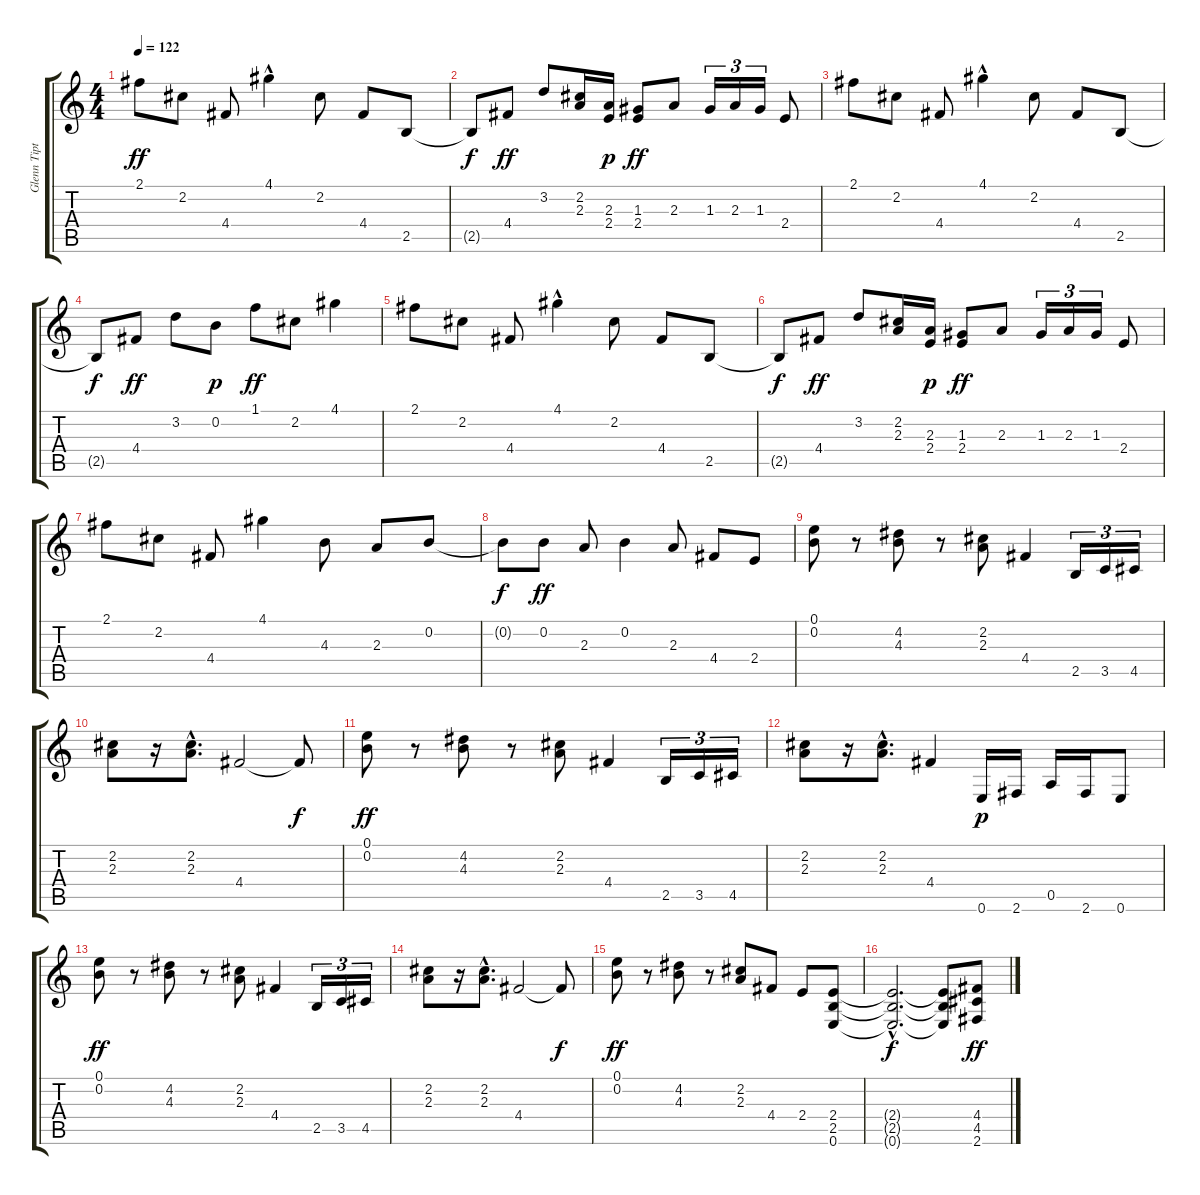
\track ("Glenn Tipton" "Glenn Tipt") {instrument distortionguitar}
\staff {score tabs}
\tuning (E4 B3 G3 D3 A2 E2) {hide}
\ts (4 4)
\tempo 122
\clef g2
\ks c
2.1.8{dy ff instrument distortionguitar} 2.2.8 4.4.8 4.1{hac}.4 2.2.8 4.4.8 2.5.8 |
2.5{t}.8{dy f} 4.4.8{dy ff} 3.2.8 (2.2 2.3).16 (2.3 2.4).16{dy p} (1.3 2.4).8{dy ff} 2.3.8 1.3.16{tu (3 2)} 2.3.16{tu (3 2)} 1.3.16{tu (3 2)} 2.4.8 |
2.1.8 2.2.8 4.4.8 4.1{hac}.4 2.2.8 4.4.8 2.5.8 |
2.5{t}.8{dy f} 4.4.8{dy ff} 3.2.8 0.2.8{dy p} 1.1.8{dy ff} 2.2.8 4.1.4 |
2.1.8 2.2.8 4.4.8 4.1{hac}.4 2.2.8 4.4.8 2.5.8 |
2.5{t}.8{dy f} 4.4.8{dy ff} 3.2.8 (2.2 2.3).16 (2.3 2.4).16{dy p} (1.3 2.4).8{dy ff} 2.3.8 1.3.16{tu (3 2)} 2.3.16{tu (3 2)} 1.3.16{tu (3 2)} 2.4.8 |
2.1.8 2.2.8 4.4.8 4.1.4 4.3.8 2.3.8 0.2.8 |
0.2{t}.8{dy f} 0.2.8{dy ff} 2.3.8 0.2.4 2.3.8 4.4.8 2.4.8 |
(0.1 0.2).8 r.8 (4.2 4.3).8 r.8 (2.2 2.3).8 4.4.4 2.5.16{tu (3 2)} 3.5.16{tu (3 2)} 4.5.16{tu (3 2)} |
(2.2 2.3).8 r.16 (2.2{hac} 2.3{hac}).8{d} 4.4.2 4.4{t}.8{dy f} |
(0.1 0.2).8{dy ff} r.8 (4.2 4.3).8 r.8 (2.2 2.3).8 4.4.4 2.5.16{tu (3 2)} 3.5.16{tu (3 2)} 4.5.16{tu (3 2)} |
(2.2 2.3).8 r.16 (2.2{hac} 2.3{hac}).8{d} 4.4.4 0.6.16{dy p} 2.6.16 0.5.16 2.6.16 0.6.8 |
(0.1 0.2).8{dy ff} r.8 (4.2 4.3).8 r.8 (2.2 2.3).8 4.4.4 2.5.16{tu (3 2)} 3.5.16{tu (3 2)} 4.5.16{tu (3 2)} |
(2.2 2.3).8 r.16 (2.2{hac} 2.3{hac}).8{d} 4.4.2 4.4{t}.8{dy f} |
(0.1 0.2).8{dy ff} r.8 (4.2 4.3).8 r.8 (2.2 2.3).8 4.4.8 2.4.8 (2.4 2.5 0.6).8 |
(2.4{hac t} 2.5{hac t} 0.6{hac t}).2{d dy f} (2.4{t} 2.5{t} 0.6{t}).8 (4.4 4.5 2.6).8{dy ff}
